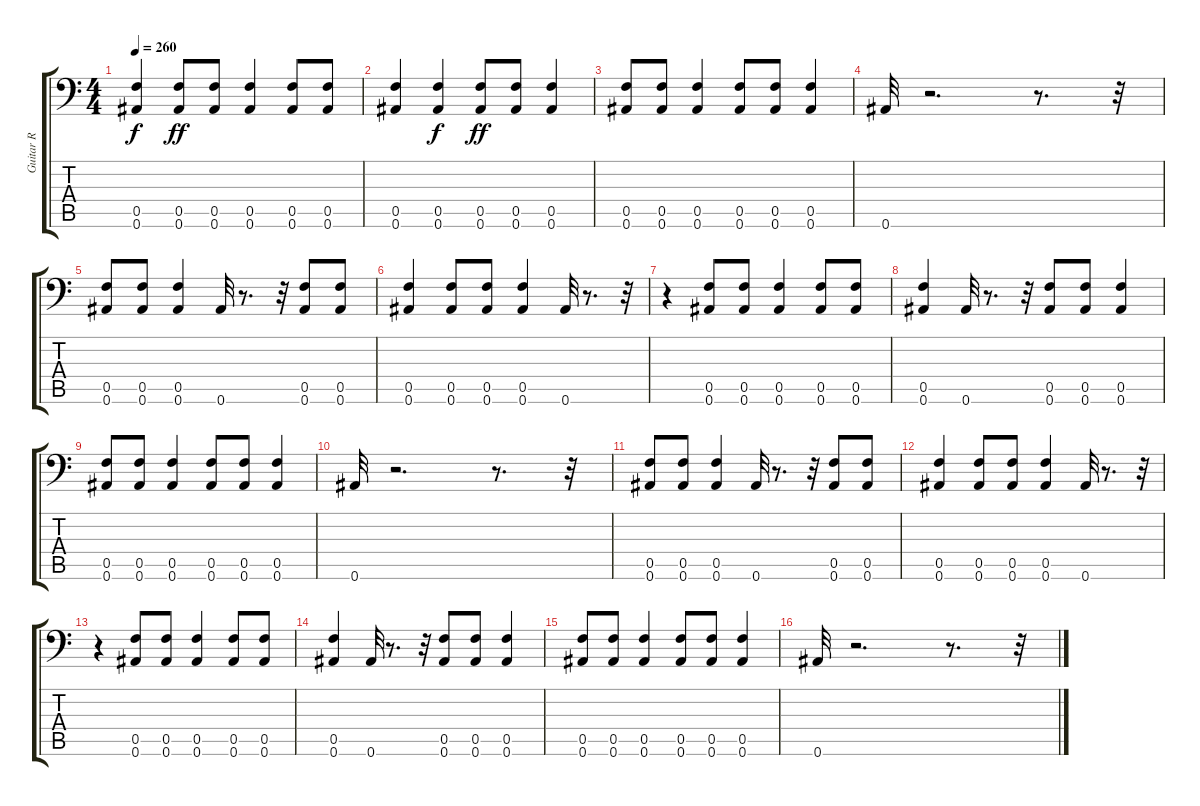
\track ("Guitar R" "Guitar R") {instrument distortionguitar}
\staff {score tabs}
\tuning (C4 G3 Eb3 Bb2 F2 Bb1) {hide}
\ts (4 4)
\tempo 260
\clef f4
\ks c
(0.5 0.6).4{dy f} (0.5 0.6).8{dy ff} (0.5 0.6).8 (0.5 0.6).4 (0.5 0.6).8 (0.5 0.6).8 |
(0.5 0.6).4 (0.5 0.6).4{dy f} (0.5 0.6).8{dy ff} (0.5 0.6).8 (0.5 0.6).4 |
(0.5 0.6).8 (0.5 0.6).8 (0.5 0.6).4 (0.5 0.6).8 (0.5 0.6).8 (0.5 0.6).4 |
0.6.32 r.2{d} r.8{d} r.32 |
(0.5 0.6).8 (0.5 0.6).8 (0.5 0.6).4 0.6.32 r.8{d} r.32 (0.5 0.6).8 (0.5 0.6).8 |
(0.5 0.6).4 (0.5 0.6).8 (0.5 0.6).8 (0.5 0.6).4 0.6.32 r.8{d} r.32 |
r.4 (0.5 0.6).8 (0.5 0.6).8 (0.5 0.6).4 (0.5 0.6).8 (0.5 0.6).8 |
(0.5 0.6).4 0.6.32 r.8{d} r.32 (0.5 0.6).8 (0.5 0.6).8 (0.5 0.6).4 |
(0.5 0.6).8 (0.5 0.6).8 (0.5 0.6).4 (0.5 0.6).8 (0.5 0.6).8 (0.5 0.6).4 |
0.6.32 r.2{d} r.8{d} r.32 |
(0.5 0.6).8 (0.5 0.6).8 (0.5 0.6).4 0.6.32 r.8{d} r.32 (0.5 0.6).8 (0.5 0.6).8 |
(0.5 0.6).4 (0.5 0.6).8 (0.5 0.6).8 (0.5 0.6).4 0.6.32 r.8{d} r.32 |
r.4 (0.5 0.6).8 (0.5 0.6).8 (0.5 0.6).4 (0.5 0.6).8 (0.5 0.6).8 |
(0.5 0.6).4 0.6.32 r.8{d} r.32 (0.5 0.6).8 (0.5 0.6).8 (0.5 0.6).4 |
(0.5 0.6).8 (0.5 0.6).8 (0.5 0.6).4 (0.5 0.6).8 (0.5 0.6).8 (0.5 0.6).4 |
0.6.32 r.2{d} r.8{d} r.32
